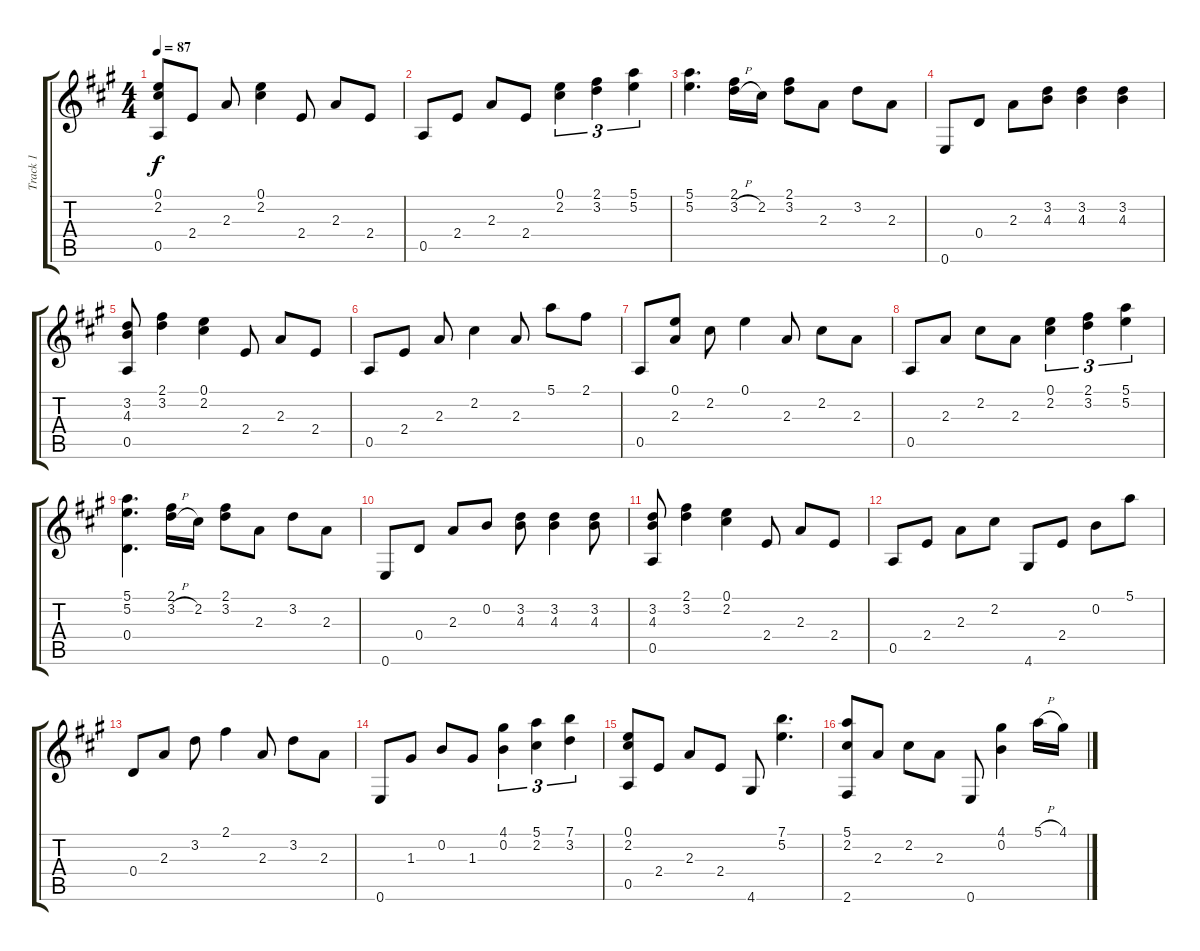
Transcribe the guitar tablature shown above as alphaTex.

\track ("Track 1" "Track 1") {instrument acousticguitarnylon}
\staff {score tabs}
\tuning (E4 B3 G3 D3 A2 E2) {hide}
\ts (4 4)
\tempo 87
\clef g2
\ks a
(0.1 2.2 0.5).8{dy f} 2.4.8 2.3.8 (0.1 2.2).4 2.4.8 2.3.8 2.4.8 |
0.5.8 2.4.8 2.3.8 2.4.8 (0.1 2.2).4{tu (3 2)} (2.1 3.2).4{tu (3 2)} (5.1 5.2).4{tu (3 2)} |
(5.1 5.2).4{d} (2.1 3.2{h}).16 2.2.16 (2.1 3.2).8 2.3.8 3.2.8 2.3.8 |
0.6.8 0.4.8 2.3.8 (3.2 4.3).8 (3.2 4.3).4 (3.2 4.3).4 |
(3.2 4.3 0.5).8 (2.1 3.2).4 (0.1 2.2).4 2.4.8 2.3.8 2.4.8 |
0.5.8 2.4.8 2.3.8 2.2.4 2.3.8 5.1.8 2.1.8 |
0.5.8 (0.1 2.3).8 2.2.8 0.1.4 2.3.8 2.2.8 2.3.8 |
0.5.8 2.3.8 2.2.8 2.3.8 (0.1 2.2).4{tu (3 2)} (2.1 3.2).4{tu (3 2)} (5.1 5.2).4{tu (3 2)} |
(5.1 5.2 0.4).4{d} (2.1 3.2{h}).16 2.2.16 (2.1 3.2).8 2.3.8 3.2.8 2.3.8 |
0.6.8 0.4.8 2.3.8 0.2.8 (3.2 4.3).8 (3.2 4.3).4 (3.2 4.3).8 |
(3.2 4.3 0.5).8 (2.1 3.2).4 (0.1 2.2).4 2.4.8 2.3.8 2.4.8 |
0.5.8 2.4.8 2.3.8 2.2.8 4.6.8 2.4.8 0.2.8 5.1.8 |
0.4.8 2.3.8 3.2.8 2.1.4 2.3.8 3.2.8 2.3.8 |
0.6.8 1.3.8 0.2.8 1.3.8 (4.1 0.2).4{tu (3 2)} (5.1 2.2).4{tu (3 2)} (7.1 3.2).4{tu (3 2)} |
(0.1 2.2 0.5).8 2.4.8 2.3.8 2.4.8 4.6.8 (7.1 5.2).4{d} |
(5.1 2.2 2.6).8 2.3.8 2.2.8 2.3.8 0.6.8 (4.1 0.2).4 5.1{h}.16 4.1.16
